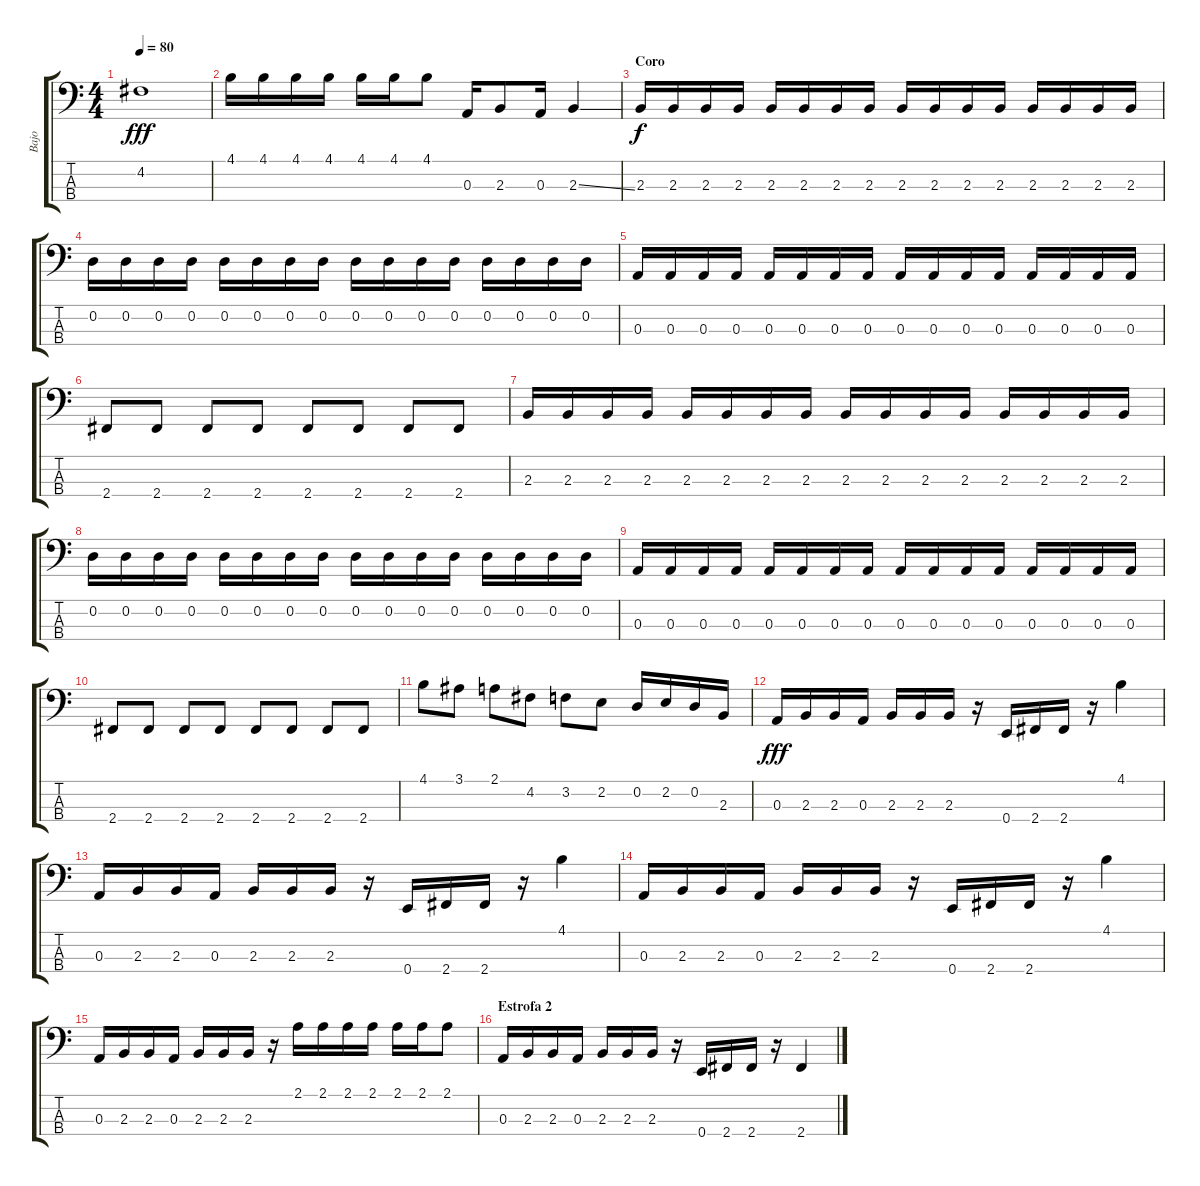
\track ("Bajo" "Bajo") {instrument electricbasspick}
\staff {score tabs}
\tuning (G2 D2 A1 E1) {hide}
\ts (4 4)
\tempo 80
\clef f4
\ks c
4.2.1{dy fff} |
4.1.16 4.1.16 4.1.16 4.1.16 4.1.16 4.1.16 4.1.8 0.3.16 2.3.8 0.3.16 2.3{ss}.4 |
\section ("" "Coro")
2.3.16{dy f} 2.3.16 2.3.16 2.3.16 2.3.16 2.3.16 2.3.16 2.3.16 2.3.16 2.3.16 2.3.16 2.3.16 2.3.16 2.3.16 2.3.16 2.3.16 |
0.2.16 0.2.16 0.2.16 0.2.16 0.2.16 0.2.16 0.2.16 0.2.16 0.2.16 0.2.16 0.2.16 0.2.16 0.2.16 0.2.16 0.2.16 0.2.16 |
0.3.16 0.3.16 0.3.16 0.3.16 0.3.16 0.3.16 0.3.16 0.3.16 0.3.16 0.3.16 0.3.16 0.3.16 0.3.16 0.3.16 0.3.16 0.3.16 |
2.4.8 2.4.8 2.4.8 2.4.8 2.4.8 2.4.8 2.4.8 2.4.8 |
2.3.16 2.3.16 2.3.16 2.3.16 2.3.16 2.3.16 2.3.16 2.3.16 2.3.16 2.3.16 2.3.16 2.3.16 2.3.16 2.3.16 2.3.16 2.3.16 |
0.2.16 0.2.16 0.2.16 0.2.16 0.2.16 0.2.16 0.2.16 0.2.16 0.2.16 0.2.16 0.2.16 0.2.16 0.2.16 0.2.16 0.2.16 0.2.16 |
0.3.16 0.3.16 0.3.16 0.3.16 0.3.16 0.3.16 0.3.16 0.3.16 0.3.16 0.3.16 0.3.16 0.3.16 0.3.16 0.3.16 0.3.16 0.3.16 |
2.4.8 2.4.8 2.4.8 2.4.8 2.4.8 2.4.8 2.4.8 2.4.8 |
4.1.8 3.1.8 2.1.8 4.2.8 3.2.8 2.2.8 0.2.16 2.2.16 0.2.16 2.3.16 |
0.3.16{dy fff} 2.3.16 2.3.16 0.3.16 2.3.16 2.3.16 2.3.16 r.16 0.4.16 2.4.16 2.4.16 r.16 4.1.4 |
0.3.16 2.3.16 2.3.16 0.3.16 2.3.16 2.3.16 2.3.16 r.16 0.4.16 2.4.16 2.4.16 r.16 4.1.4 |
0.3.16 2.3.16 2.3.16 0.3.16 2.3.16 2.3.16 2.3.16 r.16 0.4.16 2.4.16 2.4.16 r.16 4.1.4 |
0.3.16 2.3.16 2.3.16 0.3.16 2.3.16 2.3.16 2.3.16 r.16 2.1.16 2.1.16 2.1.16 2.1.16 2.1.16 2.1.16 2.1.8 |
\section ("" "Estrofa 2")
0.3.16 2.3.16 2.3.16 0.3.16 2.3.16 2.3.16 2.3.16 r.16 0.4.16 2.4.16 2.4.16 r.16 2.4.4
